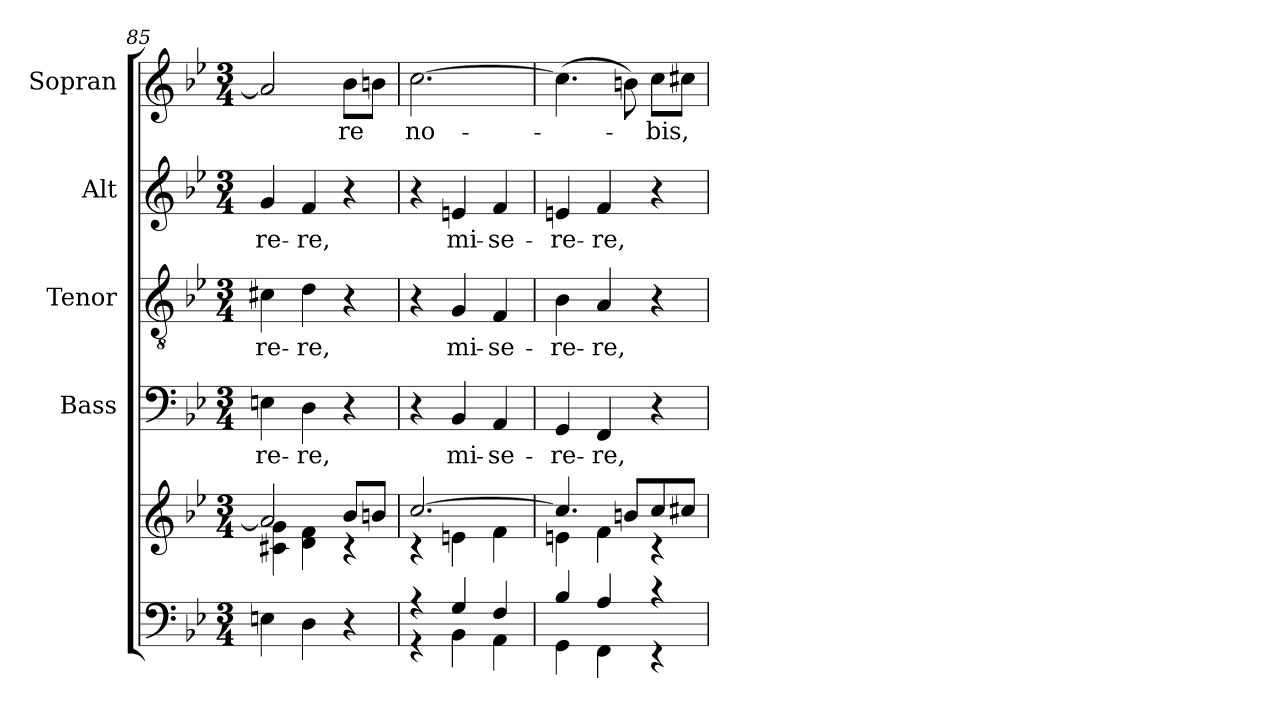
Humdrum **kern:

**kern	**kern	**kern	**text	**kern	**text	**kern	**text	**kern	**text
*part5	*part5	*part4	*part4	*part3	*part3	*part2	*part2	*part1	*part1
*staff6	*staff5	*staff4	*staff4	*staff3	*staff3	*staff2	*staff2	*staff1	*staff1
*	*	*I"Bass	*	*I"Tenor	*	*I"Alt	*	*I"Sopran	*
*	*	*I'B.	*	*I'T.	*	*I'A.	*	*I'S.	*
*clefF4	*clefG2	*clefF4	*	*clefGv2	*	*clefG2	*	*clefG2	*
*k[b-e-]	*k[b-e-]	*k[b-e-]	*	*k[b-e-]	*	*k[b-e-]	*	*k[b-e-]	*
*B-:	*B-:	*B-:	*	*B-:	*	*B-:	*	*B-:	*
*M3/4	*M3/4	*M3/4	*	*M3/4	*	*M3/4	*	*M3/4	*
=85	=85	=85	=85	=85	=85	=85	=85	=85	=85
*	*^	*	*	*	*	*	*	*	*
!	!	!	!	!LO:LY:b	!	!LO:LY:b	!	!LO:LY:b	!	!
4En\	2a/]	4c#X\ 4g\	4En\	-re-	4c#X\	-re-	4g/	-re-	2a/]	.
!	!	!	!	!LO:LY:b	!	!LO:LY:b	!	!LO:LY:b	!	!
4D\	.	4d\ 4f\	4D\	-re,	4d\	-re,	4f/	-re,	.	.
!	!	!	!	!	!	!	!	!	!	!LO:LY:b
4r	8b-/L	4rc	4r	.	4r	.	4r	.	8b-\L	-re
.	8bn/J	.	.	.	.	.	.	.	8bn\J	.
=86	=86	=86	=86	=86	=86	=86	=86	=86	=86	=86
*^	*	*	*	*	*	*	*	*	*	*
!	!	!	!	!	!	!	!	!	!	!	!LO:LY:b
4r	4r	[>2.cc/	4rc	4r	.	4r	.	4r	.	[2.cc\	no-
!	!	!	!	!	!LO:LY:b	!	!LO:LY:b	!	!LO:LY:b	!	!
4G/	4BB-\	.	4en\	4BB-/	mi-	4G/	mi-	4en/	mi-	.	.
!	!	!	!	!	!LO:LY:b	!	!LO:LY:b	!	!LO:LY:b	!	!
4F/	4AA\	.	4f\	4AA/	-se-	4F/	-se-	4f/	-se-	.	.
=87	=87	=87	=87	=87	=87	=87	=87	=87	=87	=87	=87
!	!	!	!	!	!LO:LY:b	!	!LO:LY:b	!	!LO:LY:b	!	!
4B-/	4GG\	4.cc/]	4en\	4GG/	-re-	4B-\	-re-	4en/	-re-	(>4.cc\]	.
!	!	!	!	!	!LO:LY:b	!	!LO:LY:b	!	!LO:LY:b	!	!
4A/	4FF\	.	4f\	4FF/	-re,	4A/	-re,	4f/	-re,	.	.
.	.	8bn/L	.	.	.	.	.	.	.	8bn\)	.
!	!	!	!	!	!	!	!	!	!	!	!LO:LY:b
4r	4r	8cc/	4rc	4r	.	4r	.	4r	.	8cc\L	-bis,
.	.	8cc#X/J	.	.	.	.	.	.	.	8cc#X\J	.
*v	*v	*	*	*	*	*	*	*	*	*	*
*	*v	*v	*	*	*	*	*	*	*	*
=	=	=	=	=	=	=	=	=	=
*-	*-	*-	*-	*-	*-	*-	*-	*-	*-
